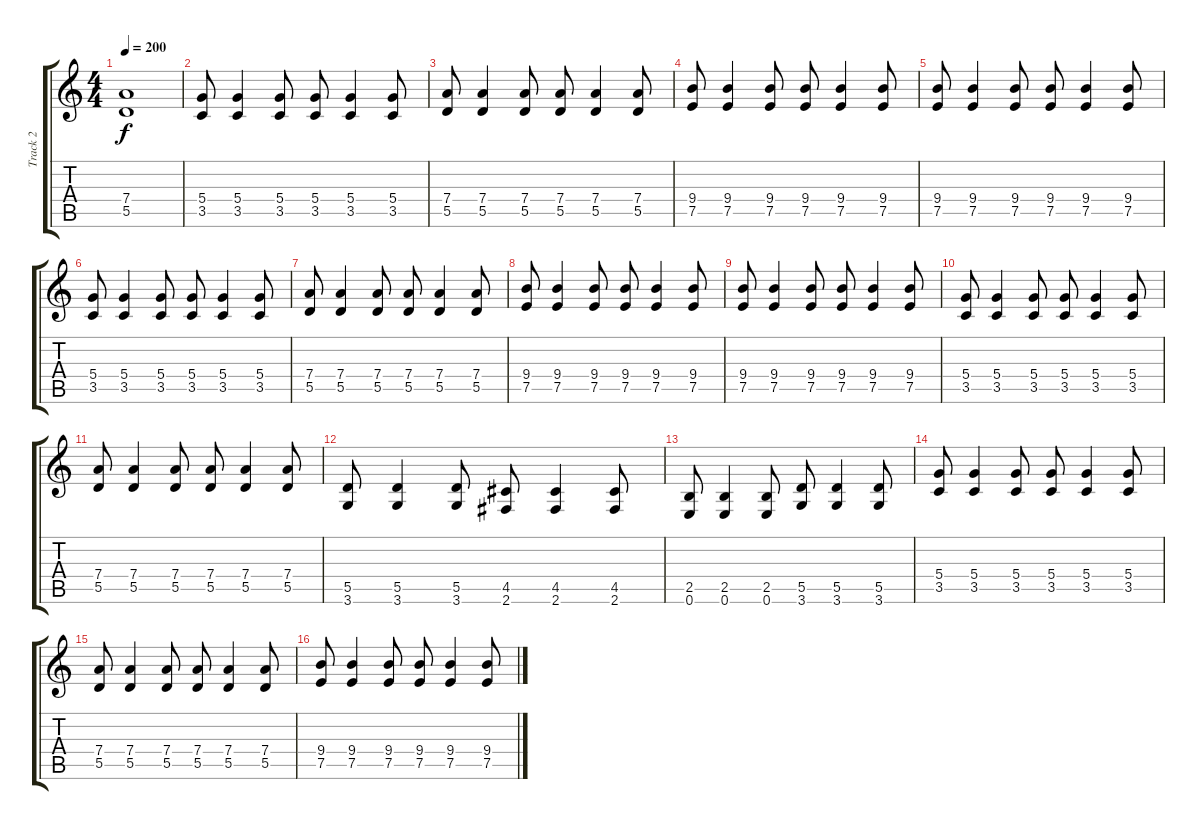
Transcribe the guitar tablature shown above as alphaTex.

\track ("Track 2" "Track 2") {instrument distortionguitar}
\staff {score tabs}
\tuning (E4 B3 G3 D3 A2 E2) {hide}
\ts (4 4)
\tempo 200
\clef g2
\ks c
(7.4{t} 5.5{t}).1{dy f} |
(5.4 3.5).8 (5.4 3.5).4 (5.4 3.5).8 (5.4 3.5).8 (5.4 3.5).4 (5.4 3.5).8 |
(7.4 5.5).8 (7.4 5.5).4 (7.4 5.5).8 (7.4 5.5).8 (7.4 5.5).4 (7.4 5.5).8 |
(9.4 7.5).8 (9.4 7.5).4 (9.4 7.5).8 (9.4 7.5).8 (9.4 7.5).4 (9.4 7.5).8 |
(9.4 7.5).8 (9.4 7.5).4 (9.4 7.5).8 (9.4 7.5).8 (9.4 7.5).4 (9.4 7.5).8 |
(5.4 3.5).8 (5.4 3.5).4 (5.4 3.5).8 (5.4 3.5).8 (5.4 3.5).4 (5.4 3.5).8 |
(7.4 5.5).8 (7.4 5.5).4 (7.4 5.5).8 (7.4 5.5).8 (7.4 5.5).4 (7.4 5.5).8 |
(9.4 7.5).8 (9.4 7.5).4 (9.4 7.5).8 (9.4 7.5).8 (9.4 7.5).4 (9.4 7.5).8 |
(9.4 7.5).8 (9.4 7.5).4 (9.4 7.5).8 (9.4 7.5).8 (9.4 7.5).4 (9.4 7.5).8 |
(5.4 3.5).8 (5.4 3.5).4 (5.4 3.5).8 (5.4 3.5).8 (5.4 3.5).4 (5.4 3.5).8 |
(7.4 5.5).8 (7.4 5.5).4 (7.4 5.5).8 (7.4 5.5).8 (7.4 5.5).4 (7.4 5.5).8 |
(5.5 3.6).8 (5.5 3.6).4 (5.5 3.6).8 (4.5 2.6).8 (4.5 2.6).4 (4.5 2.6).8 |
(2.5 0.6).8 (2.5 0.6).4 (2.5 0.6).8 (5.5 3.6).8 (5.5 3.6).4 (5.5 3.6).8 |
(5.4 3.5).8 (5.4 3.5).4 (5.4 3.5).8 (5.4 3.5).8 (5.4 3.5).4 (5.4 3.5).8 |
(7.4 5.5).8 (7.4 5.5).4 (7.4 5.5).8 (7.4 5.5).8 (7.4 5.5).4 (7.4 5.5).8 |
(9.4 7.5).8 (9.4 7.5).4 (9.4 7.5).8 (9.4 7.5).8 (9.4 7.5).4 (9.4 7.5).8
